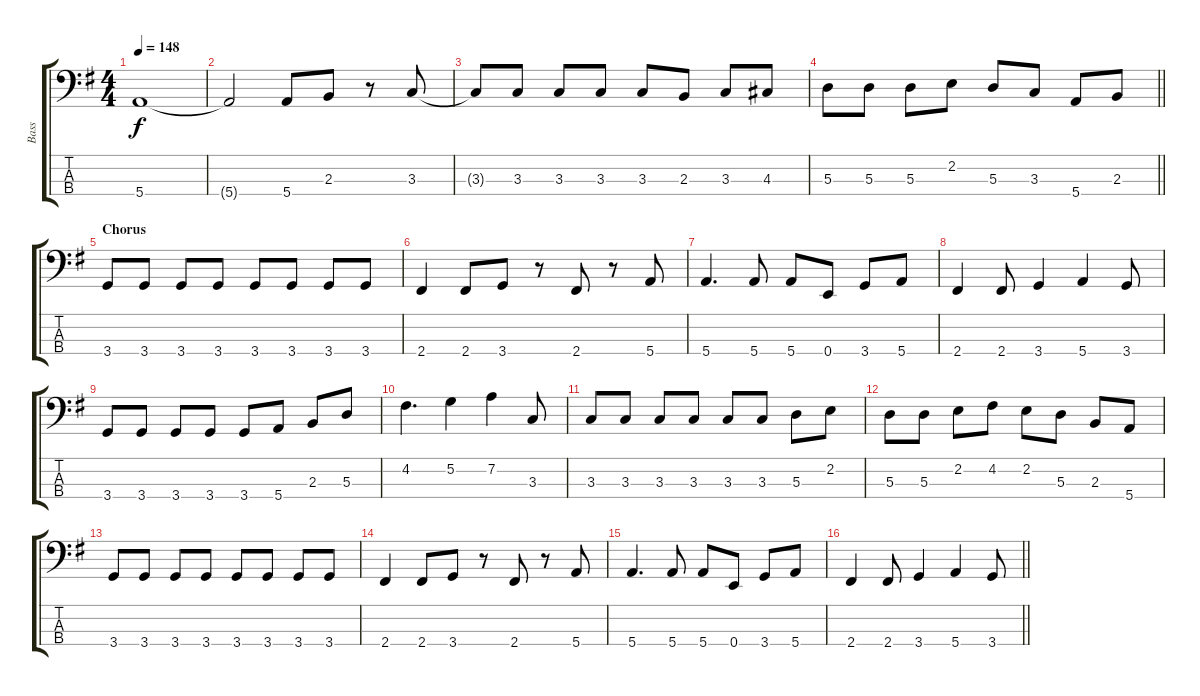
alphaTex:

\track ("Bass" "Bass") {instrument electricbassfinger}
\staff {score tabs}
\tuning (G2 D2 A1 E1) {hide}
\ts (4 4)
\tempo 148
\clef f4
\ks g
5.4.1{dy f} |
5.4{t}.2 5.4.8 2.3.8 r.8 3.3.8 |
3.3{t}.8 3.3.8 3.3.8 3.3.8 3.3.8 2.3.8 3.3.8 4.3.8 |
\barLineRight lightlight
5.3.8 5.3.8 5.3.8 2.2.8 5.3.8 3.3.8 5.4.8 2.3.8 |
\section ("" "Chorus")
3.4.8 3.4.8 3.4.8 3.4.8 3.4.8 3.4.8 3.4.8 3.4.8 |
2.4.4 2.4.8 3.4.8 r.8 2.4.8 r.8 5.4.8 |
5.4.4{d} 5.4.8 5.4.8 0.4.8 3.4.8 5.4.8 |
2.4.4 2.4.8 3.4.4 5.4.4 3.4.8 |
3.4.8 3.4.8 3.4.8 3.4.8 3.4.8 5.4.8 2.3.8 5.3.8 |
4.2.4{d} 5.2.4 7.2.4 3.3.8 |
3.3.8 3.3.8 3.3.8 3.3.8 3.3.8 3.3.8 5.3.8 2.2.8 |
5.3.8 5.3.8 2.2.8 4.2.8 2.2.8 5.3.8 2.3.8 5.4.8 |
3.4.8 3.4.8 3.4.8 3.4.8 3.4.8 3.4.8 3.4.8 3.4.8 |
2.4.4 2.4.8 3.4.8 r.8 2.4.8 r.8 5.4.8 |
5.4.4{d} 5.4.8 5.4.8 0.4.8 3.4.8 5.4.8 |
\barLineRight lightlight
2.4.4 2.4.8 3.4.4 5.4.4 3.4.8
